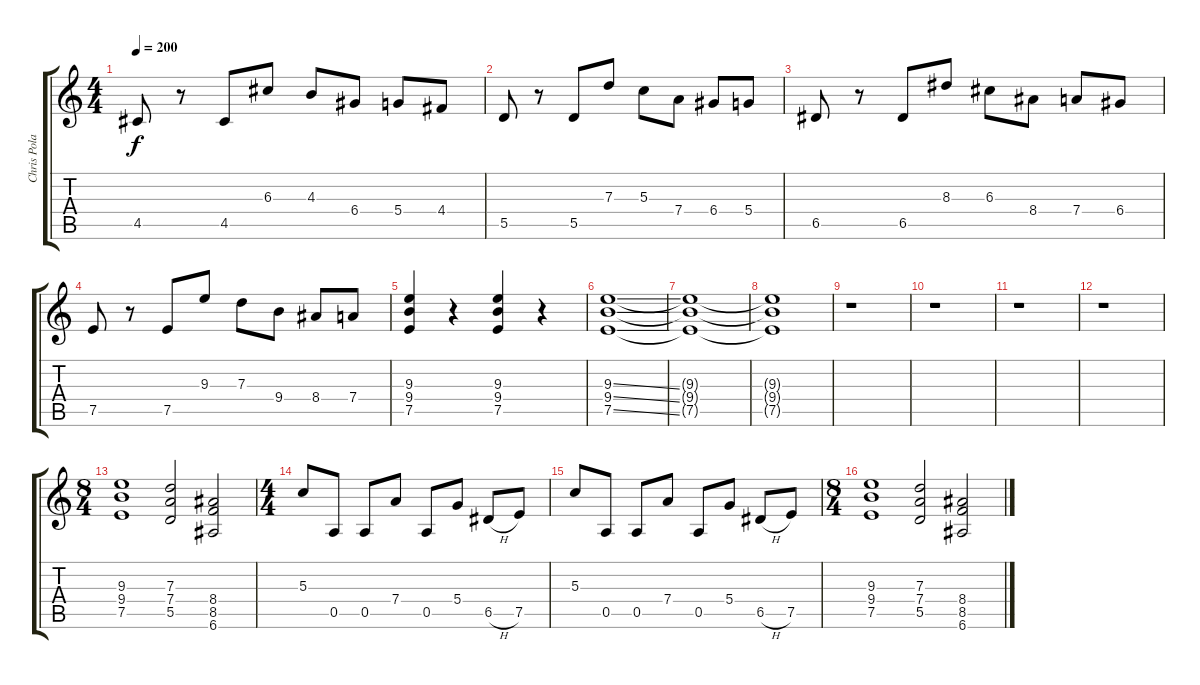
\track ("Chris Poland" "Chris Pola") {instrument distortionguitar}
\staff {score tabs}
\tuning (E4 B3 G3 D3 A2 E2) {hide}
\ts (4 4)
\tempo 200
\clef g2
\ks c
4.5.8{dy f} r.8 4.5.8 6.3.8 4.3.8 6.4.8 5.4.8 4.4.8 |
5.5.8 r.8 5.5.8 7.3.8 5.3.8 7.4.8 6.4.8 5.4.8 |
6.5.8 r.8 6.5.8 8.3.8 6.3.8 8.4.8 7.4.8 6.4.8 |
7.5.8 r.8 7.5.8 9.3.8 7.3.8 9.4.8 8.4.8 7.4.8 |
(9.3 9.4 7.5).4 r.4 (9.3 9.4 7.5).4 r.4 |
(9.3{ss} 9.4{ss} 7.5{ss}).1 |
(9.3{t} 9.4{t} 7.5{t}).1 |
(9.3{t} 9.4{t} 7.5{t}).1 |
r.1 |
r.1 |
r.1 |
r.1 |
\ts (8 4)
(9.3 9.4 7.5).1 (7.3 7.4 5.5).2 (8.4 8.5 6.6).2 |
\ts (4 4)
5.3.8 0.5.8 0.5.8 7.4.8 0.5.8 5.4.8 6.5{h}.8 7.5.8 |
5.3.8 0.5.8 0.5.8 7.4.8 0.5.8 5.4.8 6.5{h}.8 7.5.8 |
\ts (8 4)
(9.3 9.4 7.5).1 (7.3 7.4 5.5).2 (8.4 8.5 6.6).2
